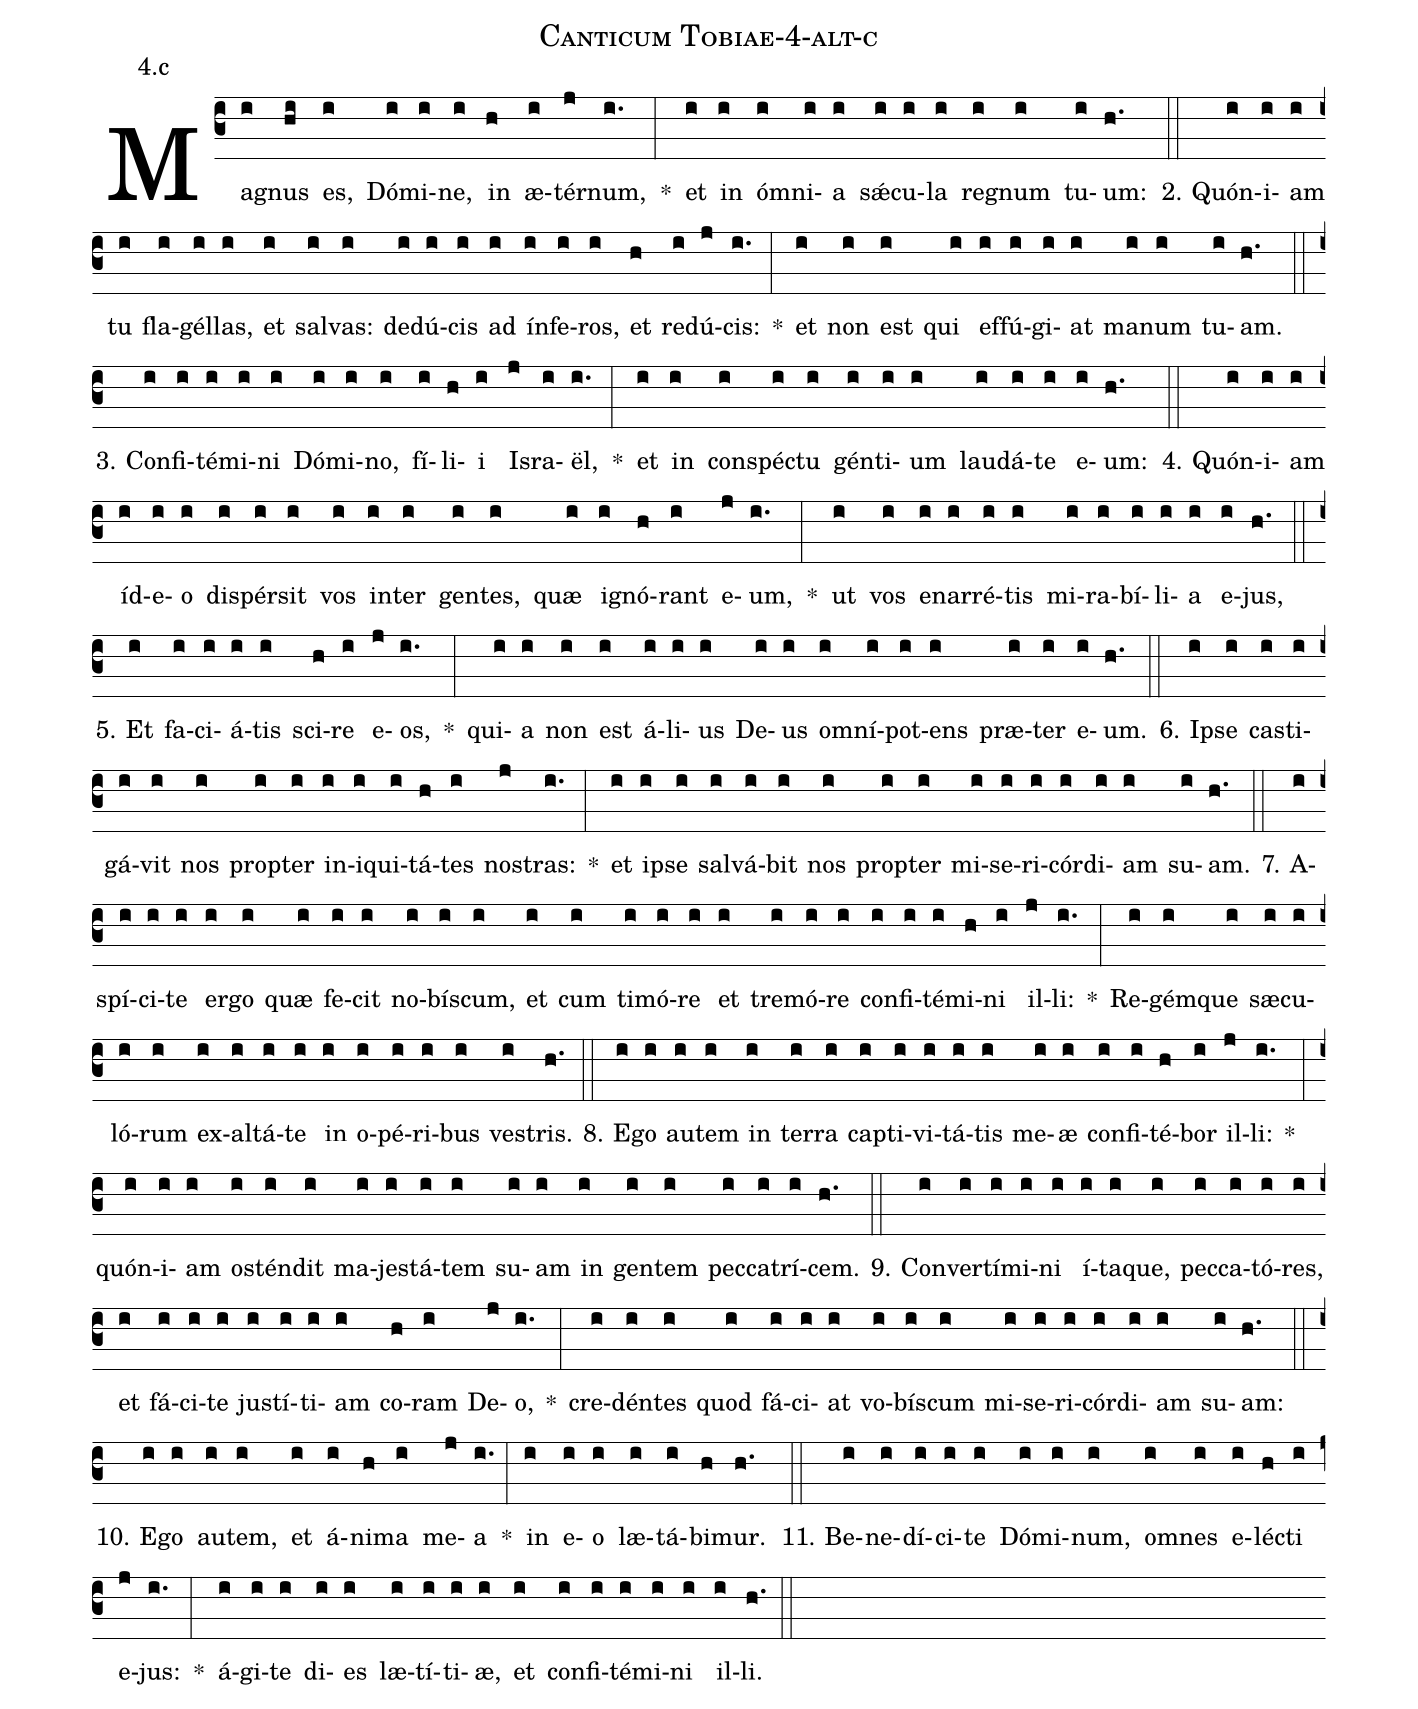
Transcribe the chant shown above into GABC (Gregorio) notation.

name: Canticum Tobiae-4-alt-c;
annotation: 4.c;
%%
(c3)Ma(i)gnus(hi) es,(i) Dó(i)mi(i)ne,(i) in(h) æ(i)tér(j)num,(i.) *(:) et(i) in(i) óm(i)ni(i)a(i) sǽ(i)cu(i)la(i) re(i)gnum(i) tu(i)um:(h.) (::)
2. Quón(i)i(i)am(i) tu(i) fla(i)gél(i)las,(i) et(i) sal(i)vas:(i) de(i)dú(i)cis(i) ad(i) ín(i)fe(i)ros,(i) et(h) re(i)dú(j)cis:(i.) *(:) et(i) non(i) est(i) qui(i) ef(i)fú(i)gi(i)at(i) ma(i)num(i) tu(i)am.(h.) (::)
3. Con(i)fi(i)té(i)mi(i)ni(i) Dó(i)mi(i)no,(i) fí(i)li(h)i(i) Is(j)ra(i)ël,(i.) *(:) et(i) in(i) con(i)spéc(i)tu(i) gén(i)ti(i)um(i) lau(i)dá(i)te(i) e(i)um:(h.) (::)
4. Quón(i)i(i)am(i) íd(i)e(i)o(i) di(i)spér(i)sit(i) vos(i) in(i)ter(i) gen(i)tes,(i) quæ(i) i(i)gnó(h)rant(i) e(j)um,(i.) *(:) ut(i) vos(i) e(i)nar(i)ré(i)tis(i) mi(i)ra(i)bí(i)li(i)a(i) e(i)jus,(h.) (::)
5. Et(i) fa(i)ci(i)á(i)tis(i) sci(h)re(i) e(j)os,(i.) *(:) qui(i)a(i) non(i) est(i) á(i)li(i)us(i) De(i)us(i) om(i)ní(i)pot(i)ens(i) præ(i)ter(i) e(i)um.(h.) (::)
6. Ip(i)se(i) cas(i)ti(i)gá(i)vit(i) nos(i) prop(i)ter(i) in(i)i(i)qui(i)tá(h)tes(i) nos(j)tras:(i.) *(:) et(i) ip(i)se(i) sal(i)vá(i)bit(i) nos(i) prop(i)ter(i) mi(i)se(i)ri(i)cór(i)di(i)am(i) su(i)am.(h.) (::)
7. A(i)spí(i)ci(i)te(i) er(i)go(i) quæ(i) fe(i)cit(i) no(i)bís(i)cum,(i) et(i) cum(i) ti(i)mó(i)re(i) et(i) tre(i)mó(i)re(i) con(i)fi(i)té(i)mi(h)ni(i) il(j)li:(i.) *(:) Re(i)gém(i)que(i) sæ(i)cu(i)ló(i)rum(i) ex(i)al(i)tá(i)te(i) in(i) o(i)pé(i)ri(i)bus(i) ves(i)tris.(h.) (::)
8. E(i)go(i) au(i)tem(i) in(i) ter(i)ra(i) cap(i)ti(i)vi(i)tá(i)tis(i) me(i)æ(i) con(i)fi(i)té(h)bor(i) il(j)li:(i.) *(:) quón(i)i(i)am(i) os(i)tén(i)dit(i) ma(i)jes(i)tá(i)tem(i) su(i)am(i) in(i) gen(i)tem(i) pec(i)ca(i)trí(i)cem.(h.) (::)
9. Con(i)ver(i)tí(i)mi(i)ni(i) í(i)ta(i)que,(i) pec(i)ca(i)tó(i)res,(i) et(i) fá(i)ci(i)te(i) jus(i)tí(i)ti(i)am(i) co(h)ram(i) De(j)o,(i.) *(:) cre(i)dén(i)tes(i) quod(i) fá(i)ci(i)at(i) vo(i)bís(i)cum(i) mi(i)se(i)ri(i)cór(i)di(i)am(i) su(i)am:(h.) (::)
10. E(i)go(i) au(i)tem,(i) et(i) á(i)ni(h)ma(i) me(j)a(i.) *(:) in(i) e(i)o(i) læ(i)tá(i)bi(h)mur.(h.) (::)
11. Be(i)ne(i)dí(i)ci(i)te(i) Dó(i)mi(i)num,(i) om(i)nes(i) e(i)léc(h)ti(i) e(j)jus:(i.) *(:) á(i)gi(i)te(i) di(i)es(i) læ(i)tí(i)ti(i)æ,(i) et(i) con(i)fi(i)té(i)mi(i)ni(i) il(i)li.(h.) (::)
